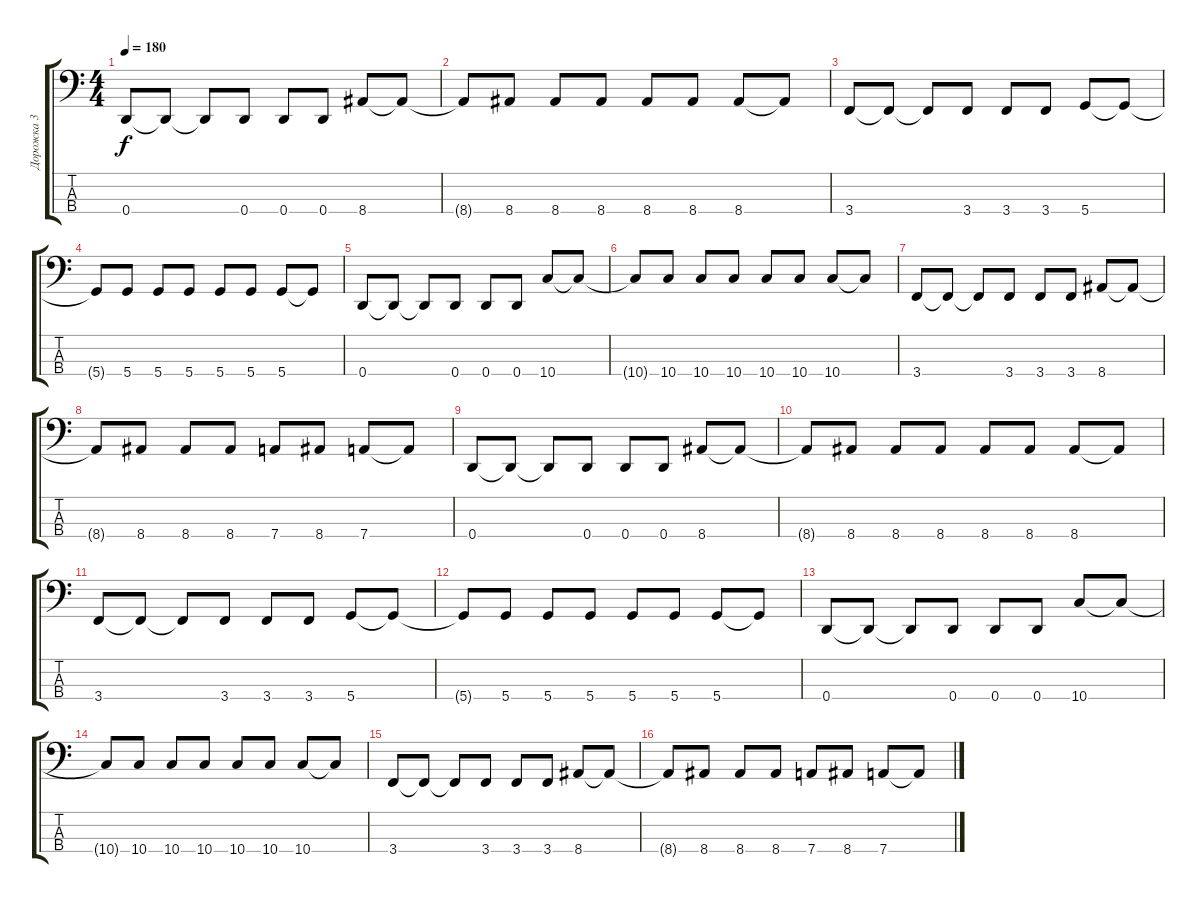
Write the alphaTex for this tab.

\track ("Дорожка 3" "Дорожка 3") {instrument electricbassfinger}
\staff {score tabs}
\tuning (G2 D2 A1 D1) {hide}
\ts (4 4)
\tempo 180
\clef f4
\ks c
0.4.8{dy f} 0.4{t}.8 0.4{t}.8 0.4.8 0.4.8 0.4.8 8.4.8 8.4{t}.8 |
8.4{t}.8 8.4.8 8.4.8 8.4.8 8.4.8 8.4.8 8.4.8 8.4{t}.8 |
3.4.8 3.4{t}.8 3.4{t}.8 3.4.8 3.4.8 3.4.8 5.4.8 5.4{t}.8 |
5.4{t}.8 5.4.8 5.4.8 5.4.8 5.4.8 5.4.8 5.4.8 5.4{t}.8 |
0.4.8 0.4{t}.8 0.4{t}.8 0.4.8 0.4.8 0.4.8 10.4.8 10.4{t}.8 |
10.4{t}.8 10.4.8 10.4.8 10.4.8 10.4.8 10.4.8 10.4.8 10.4{t}.8 |
3.4.8 3.4{t}.8 3.4{t}.8 3.4.8 3.4.8 3.4.8 8.4.8 8.4{t}.8 |
8.4{t}.8 8.4.8 8.4.8 8.4.8 7.4.8 8.4.8 7.4.8 7.4{t}.8 |
0.4.8 0.4{t}.8 0.4{t}.8 0.4.8 0.4.8 0.4.8 8.4.8 8.4{t}.8 |
8.4{t}.8 8.4.8 8.4.8 8.4.8 8.4.8 8.4.8 8.4.8 8.4{t}.8 |
3.4.8 3.4{t}.8 3.4{t}.8 3.4.8 3.4.8 3.4.8 5.4.8 5.4{t}.8 |
5.4{t}.8 5.4.8 5.4.8 5.4.8 5.4.8 5.4.8 5.4.8 5.4{t}.8 |
0.4.8 0.4{t}.8 0.4{t}.8 0.4.8 0.4.8 0.4.8 10.4.8 10.4{t}.8 |
10.4{t}.8 10.4.8 10.4.8 10.4.8 10.4.8 10.4.8 10.4.8 10.4{t}.8 |
3.4.8 3.4{t}.8 3.4{t}.8 3.4.8 3.4.8 3.4.8 8.4.8 8.4{t}.8 |
8.4{t}.8 8.4.8 8.4.8 8.4.8 7.4.8 8.4.8 7.4.8 7.4{t}.8
